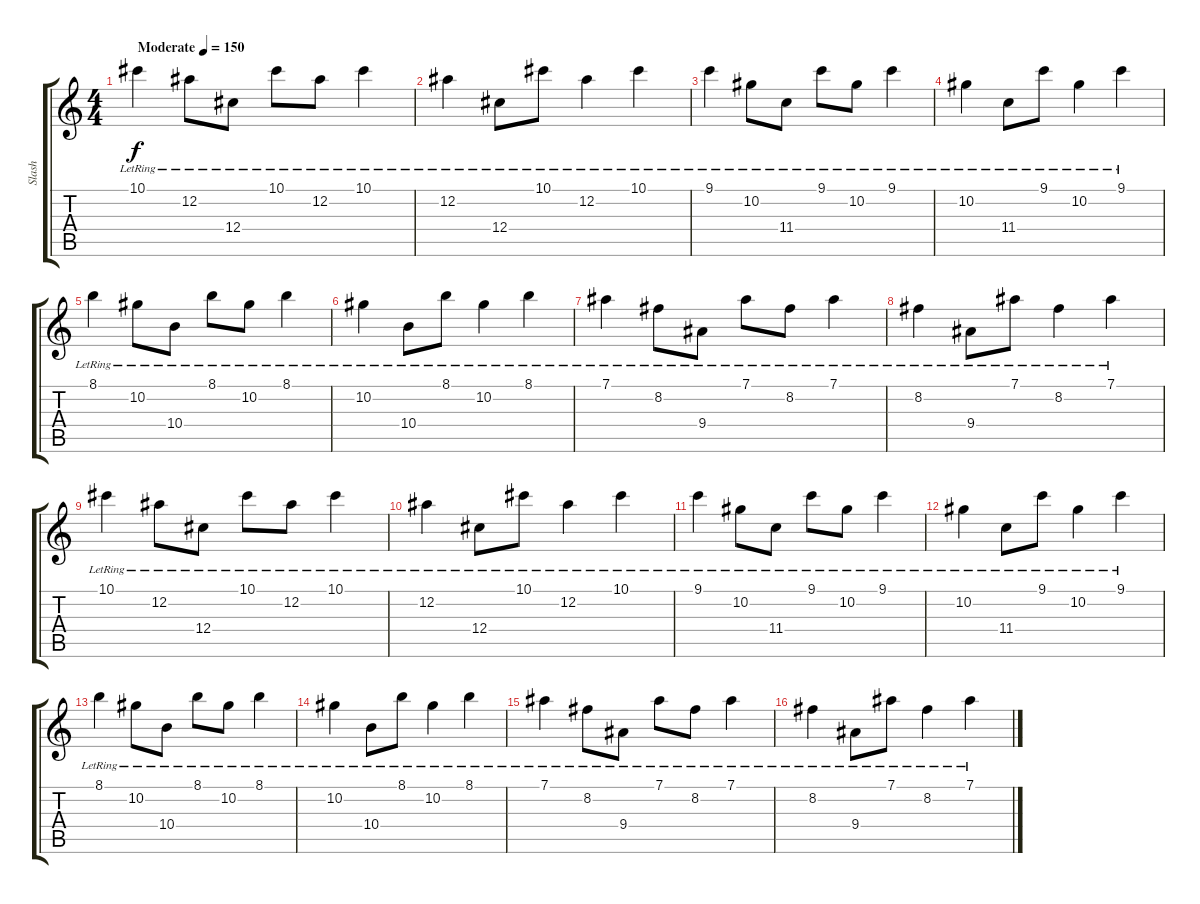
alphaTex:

\track ("Slash" "Slash") {instrument electricguitarjazz}
\staff {score tabs}
\tuning (Eb4 Bb3 Gb3 Db3 Ab2 Eb2) {hide}
\ts (4 4)
\tempo (150 "Moderate")
\clef g2
\ks c
10.1{lr}.4{dy f instrument electricguitarjazz} 12.2{lr}.8 12.4{lr}.8 10.1{lr}.8 12.2{lr}.8 10.1{lr}.4 |
12.2{lr}.4 12.4{lr}.8 10.1{lr}.8 12.2{lr}.4 10.1{lr}.4 |
9.1{lr}.4 10.2{lr}.8 11.4{lr}.8 9.1{lr}.8 10.2{lr}.8 9.1{lr}.4 |
10.2{lr}.4 11.4{lr}.8 9.1{lr}.8 10.2{lr}.4 9.1{lr}.4 |
8.1{lr}.4 10.2{lr}.8 10.4{lr}.8 8.1{lr}.8 10.2{lr}.8 8.1{lr}.4 |
10.2{lr}.4 10.4{lr}.8 8.1{lr}.8 10.2{lr}.4 8.1{lr}.4 |
7.1{lr}.4 8.2{lr}.8 9.4{lr}.8 7.1{lr}.8 8.2{lr}.8 7.1{lr}.4 |
8.2{lr}.4 9.4{lr}.8 7.1{lr}.8 8.2{lr}.4 7.1{lr}.4 |
10.1{lr}.4 12.2{lr}.8 12.4{lr}.8 10.1{lr}.8 12.2{lr}.8 10.1{lr}.4 |
12.2{lr}.4 12.4{lr}.8 10.1{lr}.8 12.2{lr}.4 10.1{lr}.4 |
9.1{lr}.4 10.2{lr}.8 11.4{lr}.8 9.1{lr}.8 10.2{lr}.8 9.1{lr}.4 |
10.2{lr}.4 11.4{lr}.8 9.1{lr}.8 10.2{lr}.4 9.1{lr}.4 |
8.1{lr}.4 10.2{lr}.8 10.4{lr}.8 8.1{lr}.8 10.2{lr}.8 8.1{lr}.4 |
10.2{lr}.4 10.4{lr}.8 8.1{lr}.8 10.2{lr}.4 8.1{lr}.4 |
7.1{lr}.4 8.2{lr}.8 9.4{lr}.8 7.1{lr}.8 8.2{lr}.8 7.1{lr}.4 |
8.2{lr}.4 9.4{lr}.8 7.1{lr}.8 8.2{lr}.4 7.1{lr}.4
